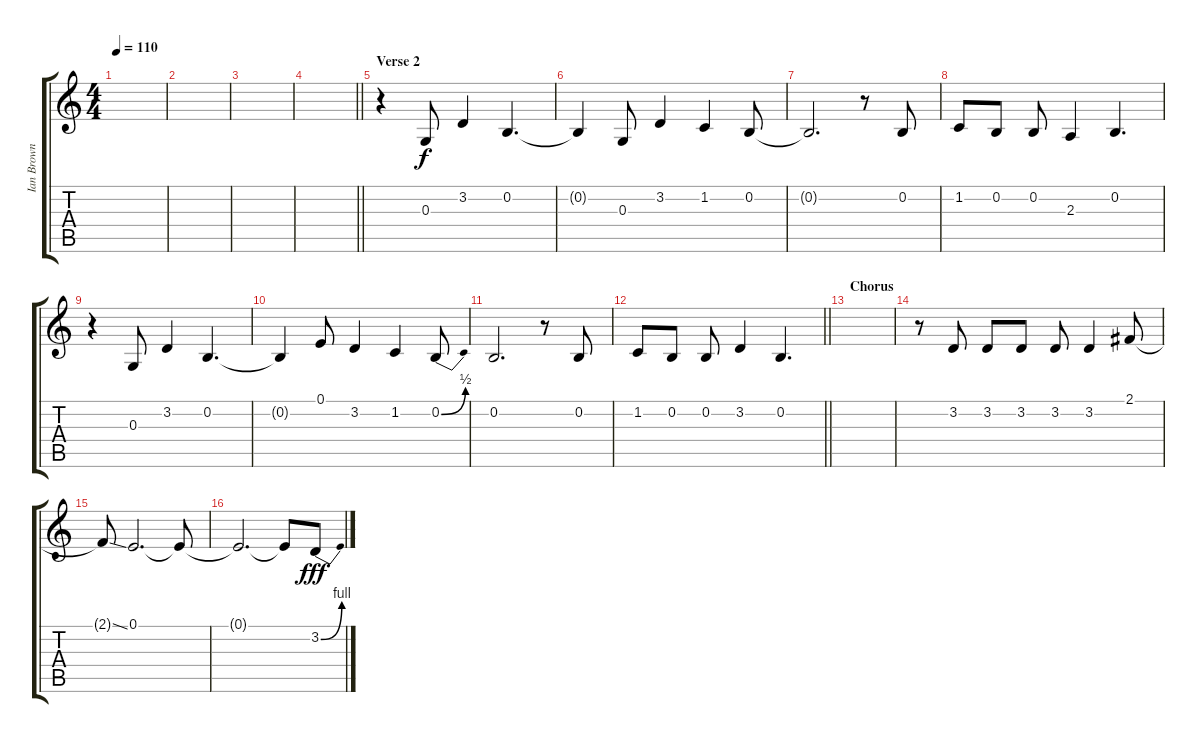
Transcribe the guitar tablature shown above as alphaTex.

\track ("Ian Brown" "Ian Brown") {instrument electricpiano1}
\staff {score tabs}
\tuning (E4 B3 G3 D3 A2 E2) {hide}
\ts (4 4)
\tempo 110
\clef g2
\ks c
|
|
|
\barLineRight lightlight
|
\section ("" "Verse 2")
r.4 0.3.8 3.2.4 0.2.4{d} |
0.2{t}.4 0.3.8 3.2.4 1.2.4 0.2.8 |
0.2{t}.2{d} r.8 0.2.8 |
1.2.8 0.2.8 0.2.8 2.3.4 0.2.4{d} |
r.4 0.3.8 3.2.4 0.2.4{d} |
0.2{t}.4 0.1.8 3.2.4 1.2.4 0.2{be (bend 0 0 60 2)}.8 |
0.2.2{d} r.8 0.2.8 |
\barLineRight lightlight
1.2.8 0.2.8 0.2.8 3.2.4 0.2.4{d} |
\section ("" "Chorus")
|
r.8 3.2.8 3.2.8 3.2.8 3.2.8 3.2.4 2.1.8 |
2.1{ss t}.8 0.1.2{d} 0.1{t}.8 |
0.1{t}.2{d} 0.1{t}.8{dy f} 3.2{be (bend 0 0 60 4)}.8{dy fff}
